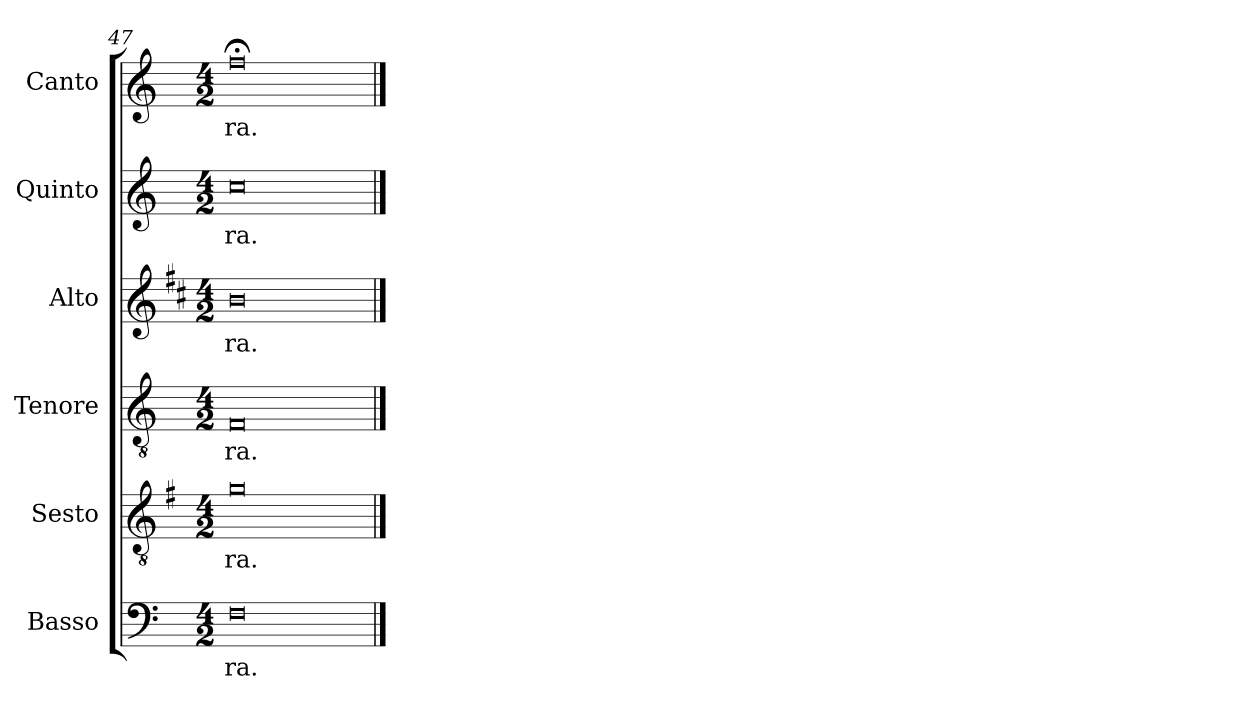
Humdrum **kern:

**kern	**text	**kern	**text	**kern	**text	**kern	**text	**kern	**text	**kern	**text
*part6	*part6	*part5	*part5	*part4	*part4	*part3	*part3	*part2	*part2	*part1	*part1
*staff6	*staff6	*staff5	*staff5	*staff4	*staff4	*staff3	*staff3	*staff2	*staff2	*staff1	*staff1
*I"Basso	*	*I"Sesto	*	*I"Tenore	*	*I"Alto	*	*I"Quinto	*	*I"Canto	*
*I'B	*	*	*	*I'T	*	*I'A	*	*	*	*I'C	*
*clefF4	*	*clefGv2	*	*clefGv2	*	*clefG2	*	*clefG2	*	*clefG2	*
*	*	*ITrd4c7	*	*	*	*ITrd1c2	*	*	*	*	*
*k[]	*	*k[]	*	*k[]	*	*k[]	*	*k[]	*	*k[]	*
*C:	*	*C:	*	*C:	*	*C:	*	*C:	*	*C:	*
*M4/2	*	*M4/2	*	*M4/2	*	*M4/2	*	*M4/2	*	*M4/2	*
=47	=47	=47	=47	=47	=47	=47	=47	=47	=47	=47	=47
!	!LO:LY:b	!	!LO:LY:b	!	!LO:LY:b	!	!LO:LY:b	!	!LO:LY:b	!	!LO:LY:b
0F	-ra.	0c	-ra.	0F	-ra.	0a	-ra.	0cc	-ra.	0ff;<	-ra.
==	==	==	==	==	==	==	==	==	==	==	==
*-	*-	*-	*-	*-	*-	*-	*-	*-	*-	*-	*-
